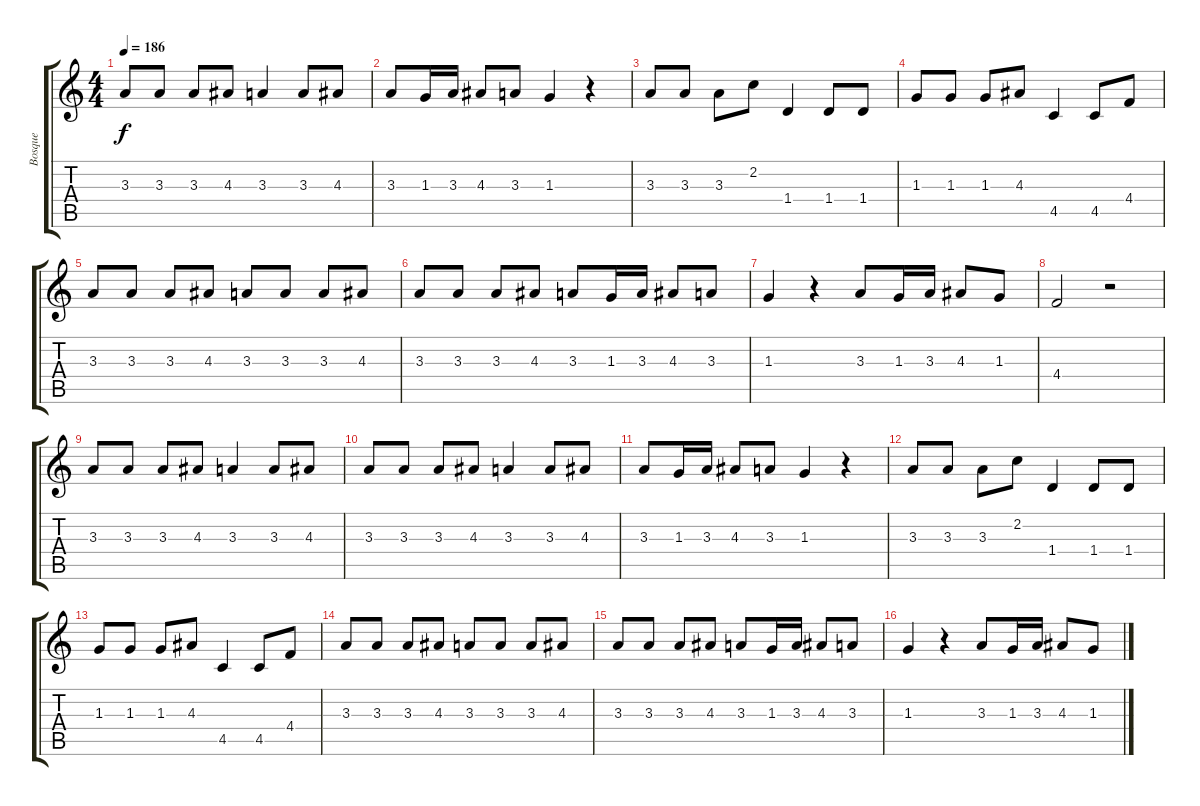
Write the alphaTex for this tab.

\track ("Bosque" "Bosque") {instrument overdrivenguitar}
\staff {score tabs}
\tuning (Eb4 Bb3 Gb3 Db3 Ab2 Eb2) {hide}
\ts (4 4)
\tempo 186
\clef g2
\ks c
3.3.8{dy f} 3.3.8 3.3.8 4.3.8 3.3.4 3.3.8 4.3.8 |
3.3.8 1.3.16 3.3.16 4.3.8 3.3.8 1.3.4 r.4 |
3.3.8 3.3.8 3.3.8 2.2.8 1.4.4 1.4.8 1.4.8 |
1.3.8 1.3.8 1.3.8 4.3.8 4.5.4 4.5.8 4.4.8 |
3.3.8 3.3.8 3.3.8 4.3.8 3.3.8 3.3.8 3.3.8 4.3.8 |
3.3.8 3.3.8 3.3.8 4.3.8 3.3.8 1.3.16 3.3.16 4.3.8 3.3.8 |
1.3.4 r.4 3.3.8 1.3.16 3.3.16 4.3.8 1.3.8 |
4.4.2 r.2 |
3.3.8 3.3.8 3.3.8 4.3.8 3.3.4 3.3.8 4.3.8 |
3.3.8 3.3.8 3.3.8 4.3.8 3.3.4 3.3.8 4.3.8 |
3.3.8 1.3.16 3.3.16 4.3.8 3.3.8 1.3.4 r.4 |
3.3.8 3.3.8 3.3.8 2.2.8 1.4.4 1.4.8 1.4.8 |
1.3.8 1.3.8 1.3.8 4.3.8 4.5.4 4.5.8 4.4.8 |
3.3.8 3.3.8 3.3.8 4.3.8 3.3.8 3.3.8 3.3.8 4.3.8 |
3.3.8 3.3.8 3.3.8 4.3.8 3.3.8 1.3.16 3.3.16 4.3.8 3.3.8 |
1.3.4 r.4 3.3.8 1.3.16 3.3.16 4.3.8 1.3.8
